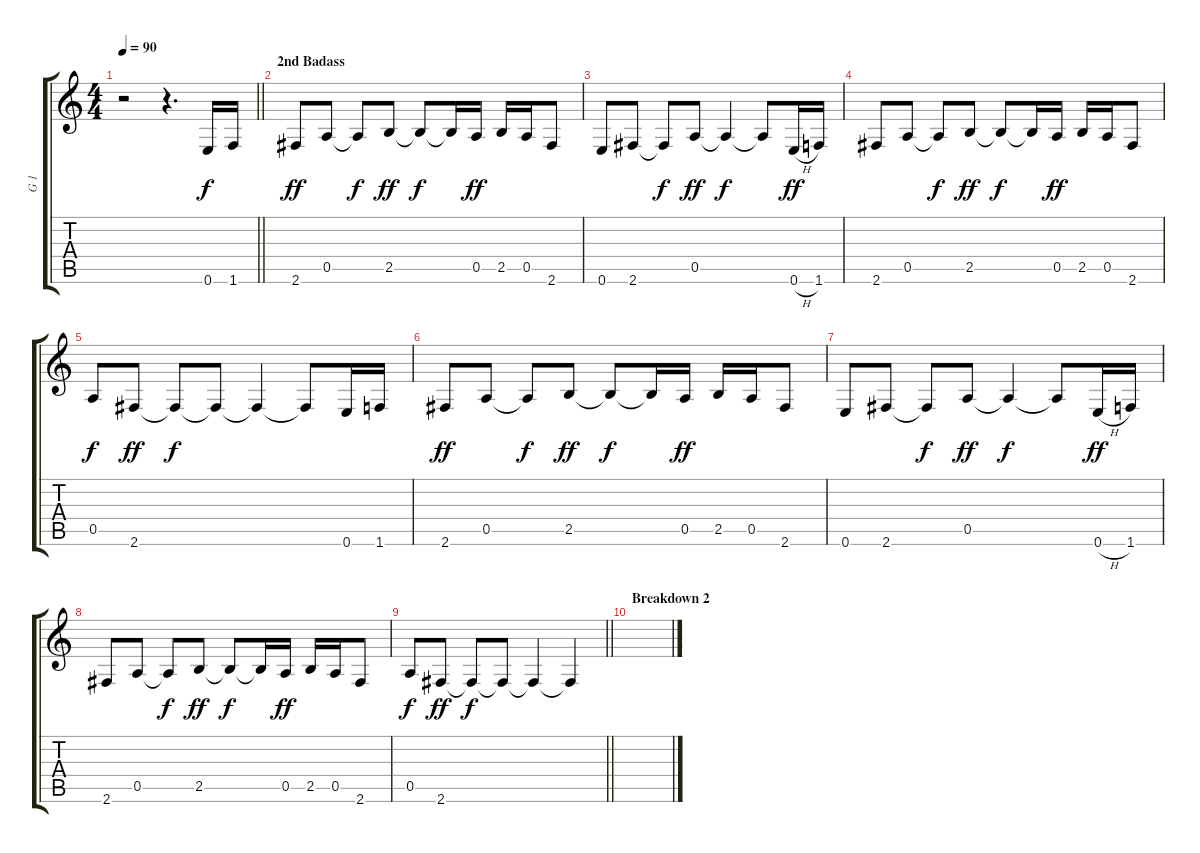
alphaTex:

\track ("G 1" "G 1") {instrument distortionguitar}
\staff {score tabs}
\tuning (E4 B3 G3 D3 A2 E2) {hide}
\ts (4 4)
\tempo 90
\clef g2
\barLineRight lightlight
\ks c
r.2{dy f} r.4{d} 0.6.16 1.6.16 |
\section ("" "2nd Badass")
2.6.8{dy ff} 0.5.8 0.5{t}.8{dy f} 2.5.8{dy ff} 2.5{t}.8{dy f} 2.5{t}.16 0.5.16{dy ff} 2.5.16 0.5.16 2.6.8 |
0.6.8 2.6.8 2.6{t}.8{dy f} 0.5.8{dy ff} 0.5{t}.4{dy f} 0.5{t}.8 0.6{h}.16{dy ff} 1.6.16 |
2.6.8 0.5.8 0.5{t}.8{dy f} 2.5.8{dy ff} 2.5{t}.8{dy f} 2.5{t}.16 0.5.16{dy ff} 2.5.16 0.5.16 2.6.8 |
0.5.8{dy f} 2.6.8{dy ff} 2.6{t}.8{dy f} 2.6{t}.8 2.6{t}.4 2.6{t}.8 0.6.16 1.6.16 |
2.6.8{dy ff} 0.5.8 0.5{t}.8{dy f} 2.5.8{dy ff} 2.5{t}.8{dy f} 2.5{t}.16 0.5.16{dy ff} 2.5.16 0.5.16 2.6.8 |
0.6.8 2.6.8 2.6{t}.8{dy f} 0.5.8{dy ff} 0.5{t}.4{dy f} 0.5{t}.8 0.6{h}.16{dy ff} 1.6.16 |
2.6.8 0.5.8 0.5{t}.8{dy f} 2.5.8{dy ff} 2.5{t}.8{dy f} 2.5{t}.16 0.5.16{dy ff} 2.5.16 0.5.16 2.6.8 |
\barLineRight lightlight
0.5.8{dy f} 2.6.8{dy ff} 2.6{t}.8{dy f} 2.6{t}.8 2.6{t}.4 2.6{t}.4 |
\section ("" "Breakdown 2")
